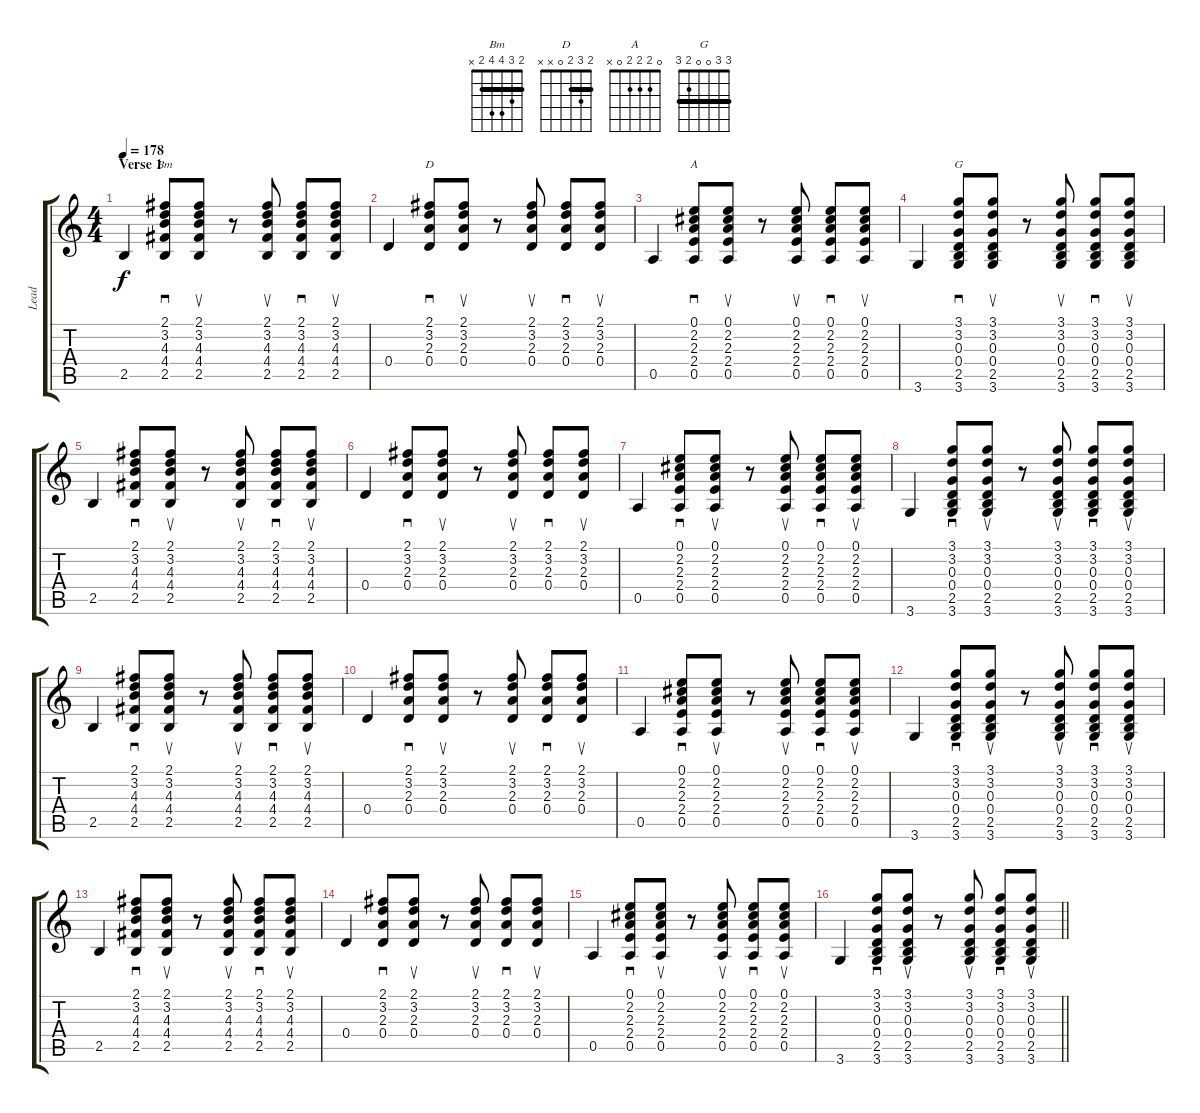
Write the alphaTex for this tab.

\track ("Lead" "Lead") {instrument acousticguitarsteel}
\staff {score tabs}
\tuning (E4 B3 G3 D3 A2 E2) {hide}
\chord ("Bm" 2 3 4 4 2 x) {barre 2}
\chord ("D" 2 3 2 0 x x) {barre 2}
\chord ("A" 0 2 2 2 0 x)
\chord ("G" 3 3 0 0 2 3) {barre 3}
\ts (4 4)
\section ("" "Verse 1")
\tempo 178
\clef g2
\ks c
2.5.4{dy f} (2.1 3.2 4.3 4.4 2.5).8{sd ch "Bm"} (2.1 3.2 4.3 4.4 2.5).8{su} r.8 (2.1 3.2 4.3 4.4 2.5).8{su} (2.1 3.2 4.3 4.4 2.5).8{sd} (2.1 3.2 4.3 4.4 2.5).8{su} |
0.4.4 (2.1 3.2 2.3 0.4).8{sd ch "D"} (2.1 3.2 2.3 0.4).8{su} r.8 (2.1 3.2 2.3 0.4).8{su} (2.1 3.2 2.3 0.4).8{sd} (2.1 3.2 2.3 0.4).8{su} |
0.5.4 (0.1 2.2 2.3 2.4 0.5).8{sd ch "A"} (0.1 2.2 2.3 2.4 0.5).8{su} r.8 (0.1 2.2 2.3 2.4 0.5).8{su} (0.1 2.2 2.3 2.4 0.5).8{sd} (0.1 2.2 2.3 2.4 0.5).8{su} |
3.6.4 (3.1 3.2 0.3 0.4 2.5 3.6).8{sd ch "G"} (3.1 3.2 0.3 0.4 2.5 3.6).8{su} r.8 (3.1 3.2 0.3 0.4 2.5 3.6).8{su} (3.1 3.2 0.3 0.4 2.5 3.6).8{sd} (3.1 3.2 0.3 0.4 2.5 3.6).8{su} |
2.5.4 (2.1 3.2 4.3 4.4 2.5).8{sd} (2.1 3.2 4.3 4.4 2.5).8{su} r.8 (2.1 3.2 4.3 4.4 2.5).8{su} (2.1 3.2 4.3 4.4 2.5).8{sd} (2.1 3.2 4.3 4.4 2.5).8{su} |
0.4.4 (2.1 3.2 2.3 0.4).8{sd} (2.1 3.2 2.3 0.4).8{su} r.8 (2.1 3.2 2.3 0.4).8{su} (2.1 3.2 2.3 0.4).8{sd} (2.1 3.2 2.3 0.4).8{su} |
0.5.4 (0.1 2.2 2.3 2.4 0.5).8{sd} (0.1 2.2 2.3 2.4 0.5).8{su} r.8 (0.1 2.2 2.3 2.4 0.5).8{su} (0.1 2.2 2.3 2.4 0.5).8{sd} (0.1 2.2 2.3 2.4 0.5).8{su} |
3.6.4 (3.1 3.2 0.3 0.4 2.5 3.6).8{sd} (3.1 3.2 0.3 0.4 2.5 3.6).8{su} r.8 (3.1 3.2 0.3 0.4 2.5 3.6).8{su} (3.1 3.2 0.3 0.4 2.5 3.6).8{sd} (3.1 3.2 0.3 0.4 2.5 3.6).8{su} |
2.5.4 (2.1 3.2 4.3 4.4 2.5).8{sd} (2.1 3.2 4.3 4.4 2.5).8{su} r.8 (2.1 3.2 4.3 4.4 2.5).8{su} (2.1 3.2 4.3 4.4 2.5).8{sd} (2.1 3.2 4.3 4.4 2.5).8{su} |
0.4.4 (2.1 3.2 2.3 0.4).8{sd} (2.1 3.2 2.3 0.4).8{su} r.8 (2.1 3.2 2.3 0.4).8{su} (2.1 3.2 2.3 0.4).8{sd} (2.1 3.2 2.3 0.4).8{su} |
0.5.4 (0.1 2.2 2.3 2.4 0.5).8{sd} (0.1 2.2 2.3 2.4 0.5).8{su} r.8 (0.1 2.2 2.3 2.4 0.5).8{su} (0.1 2.2 2.3 2.4 0.5).8{sd} (0.1 2.2 2.3 2.4 0.5).8{su} |
3.6.4 (3.1 3.2 0.3 0.4 2.5 3.6).8{sd} (3.1 3.2 0.3 0.4 2.5 3.6).8{su} r.8 (3.1 3.2 0.3 0.4 2.5 3.6).8{su} (3.1 3.2 0.3 0.4 2.5 3.6).8{sd} (3.1 3.2 0.3 0.4 2.5 3.6).8{su} |
2.5.4 (2.1 3.2 4.3 4.4 2.5).8{sd} (2.1 3.2 4.3 4.4 2.5).8{su} r.8 (2.1 3.2 4.3 4.4 2.5).8{su} (2.1 3.2 4.3 4.4 2.5).8{sd} (2.1 3.2 4.3 4.4 2.5).8{su} |
0.4.4 (2.1 3.2 2.3 0.4).8{sd} (2.1 3.2 2.3 0.4).8{su} r.8 (2.1 3.2 2.3 0.4).8{su} (2.1 3.2 2.3 0.4).8{sd} (2.1 3.2 2.3 0.4).8{su} |
0.5.4 (0.1 2.2 2.3 2.4 0.5).8{sd} (0.1 2.2 2.3 2.4 0.5).8{su} r.8 (0.1 2.2 2.3 2.4 0.5).8{su} (0.1 2.2 2.3 2.4 0.5).8{sd} (0.1 2.2 2.3 2.4 0.5).8{su} |
\barLineRight lightlight
3.6.4 (3.1 3.2 0.3 0.4 2.5 3.6).8{sd} (3.1 3.2 0.3 0.4 2.5 3.6).8{su} r.8 (3.1 3.2 0.3 0.4 2.5 3.6).8{su} (3.1 3.2 0.3 0.4 2.5 3.6).8{sd} (3.1 3.2 0.3 0.4 2.5 3.6).8{su}
